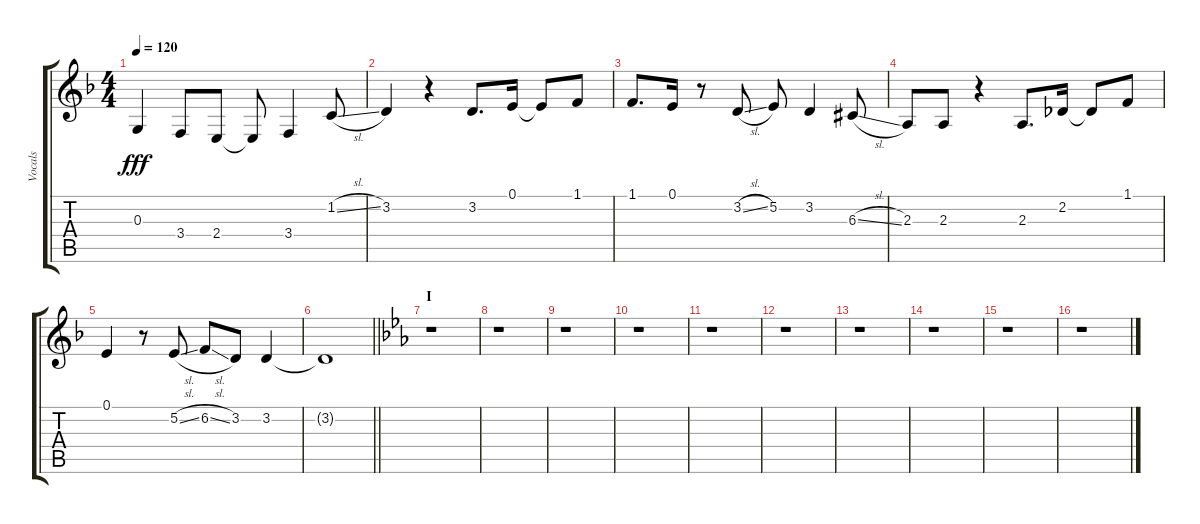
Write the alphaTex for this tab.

\track ("Vocals" "Vocals") {instrument voiceoohs}
\staff {score tabs}
\tuning (E4 B3 G3 D3 A2 E2) {hide}
\ts (4 4)
\tempo 120
\clef g2
\ks f
0.3.4{dy fff} 3.4.8 2.4.8 2.4{t}.8 3.4.4 1.2{sl}.8 |
3.2.4 r.4 3.2.8{d} 0.1.16 0.1{t}.8 1.1.8 |
1.1.8{d} 0.1.16 r.8 3.2{sl}.8 5.2.8 3.2.4 6.3{sl acc #}.8 |
2.3.8 2.3.8 r.4 2.3.8{d} 2.2.16 2.2{t}.8 1.1.8 |
0.1.4 r.8 5.2{sl}.8 6.2{sl}.8 3.2.8 3.2.4 |
\barLineRight lightlight
3.2{t}.1 |
\section ("" "I")
\ks eb
r.1 |
r.1 |
r.1 |
r.1 |
r.1 |
r.1 |
r.1 |
r.1 |
r.1 |
r.1
